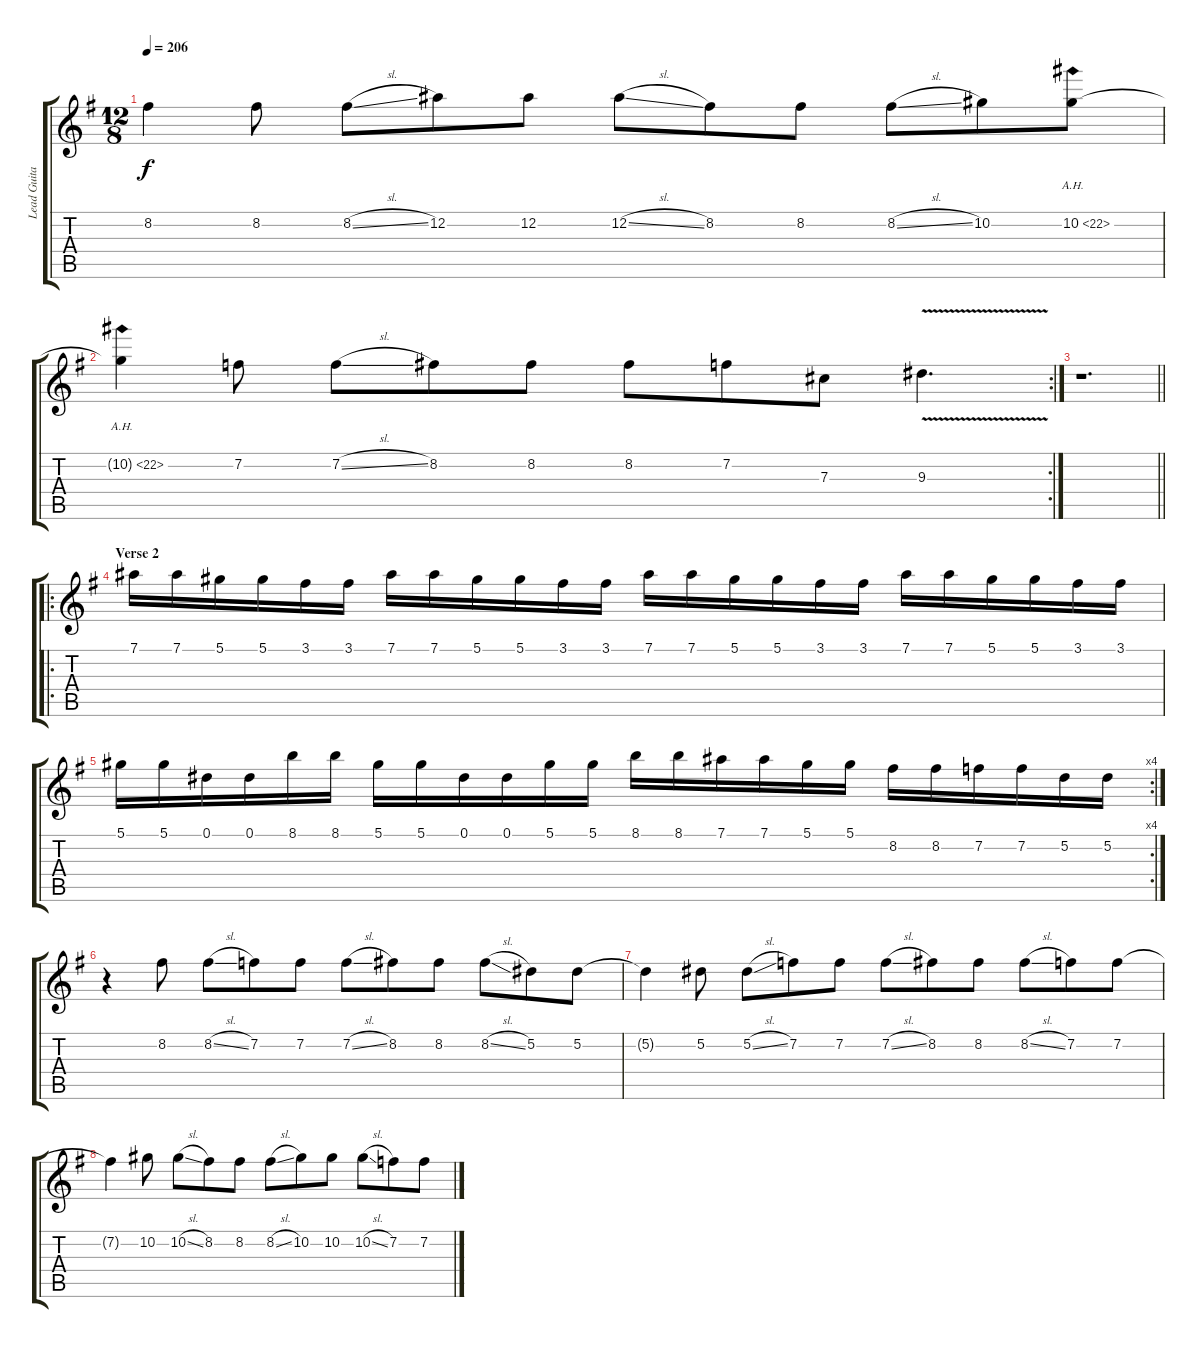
\track ("Lead Guitar" "Lead Guita") {instrument distortionguitar}
\staff {score tabs}
\tuning (Eb4 Bb3 Gb3 Db3 Ab2 Eb2) {hide}
\ts (12 8)
\tempo 206
\clef g2
\ks g
8.2{t}.4{dy f} 8.2.8 8.2{sl}.8 12.2.8 12.2.8 12.2{sl}.8 8.2.8 8.2.8 8.2{sl}.8 10.2.8 10.2{ah 12}.8 |
\rc 2
10.2{ah 12 t}.4 7.2.8 7.2{sl}.8 8.2.8 8.2.8 8.2.8 7.2.8 7.3.8 9.3{v}.4{d} |
\barLineRight lightlight
r.1{d} |
\ro
\section ("" "Verse 2")
7.1.16 7.1.16 5.1.16 5.1.16 3.1.16 3.1.16 7.1.16 7.1.16 5.1.16 5.1.16 3.1.16 3.1.16 7.1.16 7.1.16 5.1.16 5.1.16 3.1.16 3.1.16 7.1.16 7.1.16 5.1.16 5.1.16 3.1.16 3.1.16 |
\rc 4
5.1.16 5.1.16 0.1.16 0.1.16 8.1.16 8.1.16 5.1.16 5.1.16 0.1.16 0.1.16 5.1.16 5.1.16 8.1.16 8.1.16 7.1.16 7.1.16 5.1.16 5.1.16 8.2.16 8.2.16 7.2.16 7.2.16 5.2.16 5.2.16 |
r.4 8.2.8 8.2{sl}.8 7.2.8 7.2.8 7.2{sl}.8 8.2.8 8.2.8 8.2{sl}.8 5.2.8 5.2.8 |
5.2{t}.4 5.2.8 5.2{sl}.8 7.2.8 7.2.8 7.2{sl}.8 8.2.8 8.2.8 8.2{sl}.8 7.2.8 7.2.8 |
7.2{t}.4 10.2.8 10.2{sl}.8 8.2.8 8.2.8 8.2{sl}.8 10.2.8 10.2.8 10.2{sl}.8 7.2.8 7.2.8
